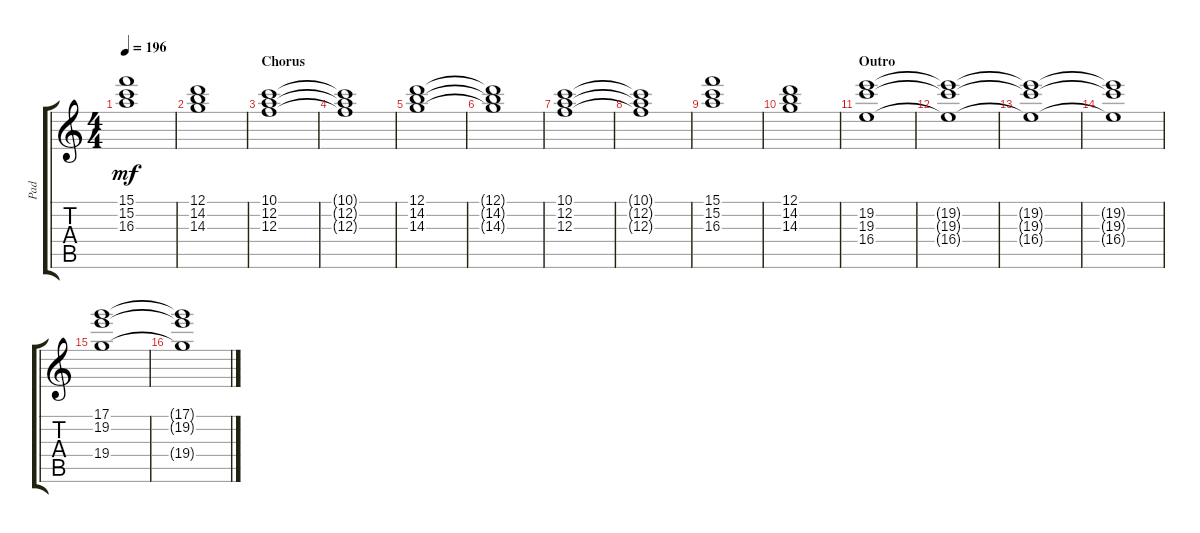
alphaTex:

\track ("Pad" "Pad") {instrument electricguitarclean}
\staff {score tabs}
\tuning (D4 A3 F3 C3 G2 C2) {hide}
\ts (4 4)
\tempo 196
\clef g2
\ks aminor
(15.1 15.2 16.3).1{dy mf} |
(12.1 14.2 14.3).1 |
\section ("" "Chorus")
(10.1 12.2 12.3).1 |
(10.1{t} 12.2{t} 12.3{t}).1 |
(12.1 14.2 14.3).1 |
(12.1{t} 14.2{t} 14.3{t}).1 |
(10.1 12.2 12.3).1 |
(10.1{t} 12.2{t} 12.3{t}).1 |
(15.1 15.2 16.3).1 |
(12.1 14.2 14.3).1 |
\section ("" "Outro")
(19.2 19.3 16.4).1 |
(19.2{t} 19.3{t} 16.4{t}).1 |
(19.2{t} 19.3{t} 16.4{t}).1 |
(19.2{t} 19.3{t} 16.4{t}).1 |
(17.1 19.2 19.4).1 |
(17.1{t} 19.2{t} 19.4{t}).1
